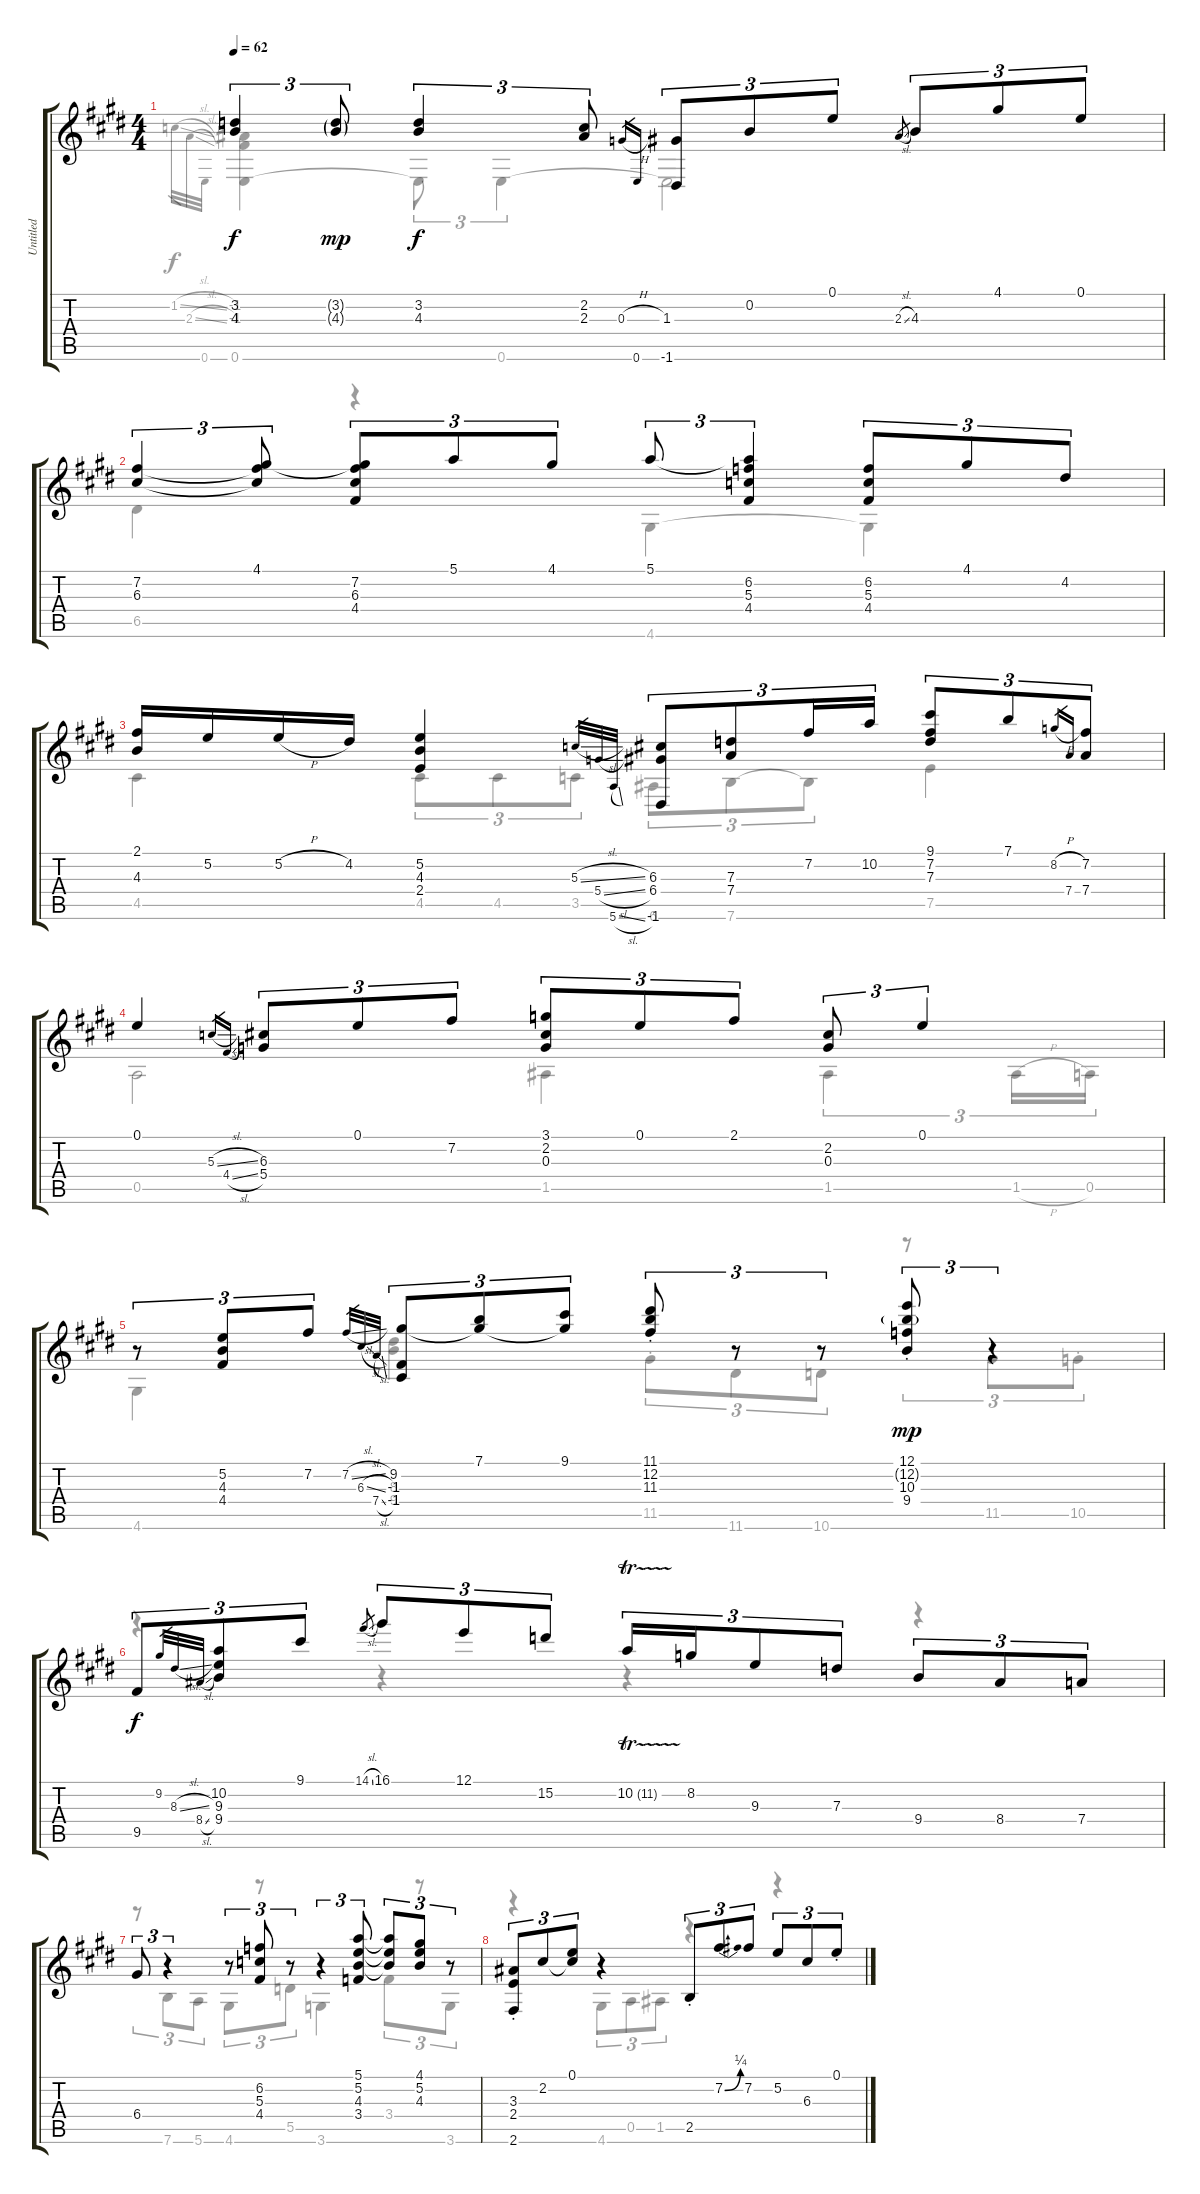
\track ("Untitled" "Untitled") {instrument electricguitarjazz}
\staff {score tabs}
\tuning (E4 B3 G3 D3 A2 E2) {hide}
\voice
\ts (4 4)
\tempo 62
\clef g2
\ks e
(3.2 4.3).4{tu (3 2) dy f} (3.2{g} 4.3{g}).8{tu (3 2) dy mp} (3.2 4.3).4{tu (3 2) dy f} (2.2 2.3).8{tu (3 2)} 0.3{h}.16{gr} 0.6.16{gr} (1.3 -1.6).8{tu (3 2)} 0.2.8{tu (3 2)} 0.1.8{tu (3 2)} 2.3{sl}.8{gr} 4.3.8{tu (3 2)} 4.1.8{tu (3 2)} 0.1.8{tu (3 2)} |
\ks c#minor
(7.2 6.3).4{tu (3 2)} (4.1 7.2{t} 6.3{t}).8{tu (3 2)} (4.1{t} 7.2 6.3 4.4).8{tu (3 2)} 5.1.8{tu (3 2)} 4.1.8{tu (3 2)} 5.1.8{tu (3 2)} (5.1{t} 6.2 5.3 4.4).4{tu (3 2)} (6.2 5.3 4.4).8{tu (3 2)} 4.1.8{tu (3 2)} 4.2.8{tu (3 2)} |
\ks e
(2.1 4.3).16 5.2.16 5.2{h}.16 4.2.16 (5.2 4.3 2.4).4 5.3{sl}.32{gr} 5.4{sl}.32{gr} 5.6{sl}.32{gr} (6.3 6.4 -1.6).8{tu (3 2)} (7.3 7.4).8{tu (3 2)} 7.2.16{tu (3 2)} 10.2.16{tu (3 2)} (9.1 7.2 7.3).8{tu (3 2)} 7.1.8{tu (3 2)} 8.2{h}.16{gr} 7.4.16{gr} (7.2 7.4).8{tu (3 2)} |
\ks c#minor
0.1.4 5.3{sl}.16{gr} 4.4{sl}.16{gr} (6.3 5.4).8{tu (3 2)} 0.1.8{tu (3 2)} 7.2.8{tu (3 2)} (3.1 2.2 0.3).8{tu (3 2)} 0.1.8{tu (3 2)} 2.1.8{tu (3 2)} (2.2 0.3).8{tu (3 2)} 0.1.4{tu (3 2)} |
\ks e
r.8{tu (3 2)} (5.2 4.3 4.4).8{tu (3 2)} 7.2.8{tu (3 2)} 7.2{sl}.32{gr} 6.3{sl}.32{gr} 7.4{sl}.32{gr} (9.2 -1.3 -1.4).8{tu (3 2)} (7.1 9.2{t}).8{tu (3 2)} (9.1 9.2{t}).8{tu (3 2)} (11.1{st} 12.2{st} 11.3{st}).8{tu (3 2)} r.8{tu (3 2)} r.8{tu (3 2)} (12.1{st} 12.2{g st} 10.3{st} 9.4{st}).8{tu (3 2) dy mp} r.4{tu (3 2)} |
\ks c#minor
9.5.8{tu (3 2) dy f} 9.2.32{gr} 8.3{sl}.32{gr} 8.4{sl}.32{gr} (10.2 9.3 9.4).8{tu (3 2)} 9.1.8{tu (3 2)} 14.1{sl}.8{gr} 16.1.8{tu (3 2)} 12.1.8{tu (3 2)} 15.2.8{tu (3 2)} 10.2{tr (11 32)}.16{tu (3 2)} 8.2.16{tu (3 2)} 9.3.8{tu (3 2)} 7.3.8{tu (3 2)} 9.4.8{tu (3 2)} 8.4.8{tu (3 2)} 7.4.8{tu (3 2)} |
\ks e
6.4.8{tu (3 2)} r.4{tu (3 2)} r.8{tu (3 2)} (6.2 5.3 4.4).8{tu (3 2)} r.8{tu (3 2)} r.4{tu (3 2)} (5.1 5.2 4.3 3.4).8{tu (3 2)} (5.1{t} 5.2{t} 4.3{t}).8{tu (3 2)} (4.1 5.2 4.3).8{tu (3 2)} r.8{tu (3 2)} |
\ks c#minor
(3.3{st} 2.4{st} 2.6{st}).8{tu (3 2)} 2.2.8{tu (3 2)} (0.1 2.2{t}).8{tu (3 2)} r.4 2.5{st}.8{tu (3 2)} 7.2{be (bend 0 0 60 1)}.8{tu (3 2)} 7.2.8{tu (3 2)} 5.2.8{tu (3 2)} 6.3.8{tu (3 2)} 0.1{st}.8{tu (3 2)}
\voice
\clef g2
\ottava regular
\simile none
\ks e
1.2{sl}.32{gr dy f} 2.3{sl}.32{gr} 0.6.32{gr} (-1.2 -1.3 0.6).4 0.6{t}.8{tu (3 2)} 0.6.4{tu (3 2)} 0.6{t}.2 |
\ks c#minor
6.5.4 r.4 4.6.4 4.6{t}.4 |
\ks e
4.5.4 4.5.8{tu (3 2)} 4.5.8{tu (3 2)} 3.5.8{tu (3 2)} 6.6.8{tu (3 2)} 7.6.8{tu (3 2)} 7.6{t}.8{tu (3 2)} 7.5.4 |
\ks c#minor
0.5.2 1.5.4 1.5.4{tu (3 2)} 1.5{h}.16{tu (3 2)} 0.5.16{tu (3 2)} |
\ks e
4.6.4 (8.3 9.4).4 11.5{st}.8{tu (3 2)} 11.6.8{tu (3 2)} 10.6.8{tu (3 2)} r.8{tu (3 2)} 11.5{st}.8{tu (3 2)} 10.5{st}.8{tu (3 2)} |
\ks c#minor
r.4 r.4 r.4 r.4 |
\ks e
r.8{tu (3 2)} 7.6.8{tu (3 2)} 5.6.8{tu (3 2)} 4.6.8{tu (3 2)} r.8{tu (3 2)} 5.5.8{tu (3 2)} 3.6.4 3.4.8{tu (3 2)} r.8{tu (3 2)} 3.6.8{tu (3 2)} |
\ks c#minor
r.4 4.6.8{tu (3 2)} 0.5.8{tu (3 2)} 1.5.8{tu (3 2)} r.4 r.4
